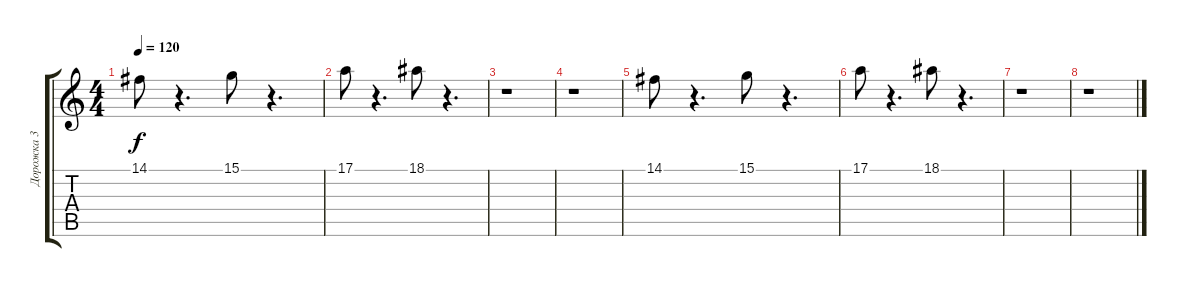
\track ("Дорожка 3" "Дорожка 3") {instrument lead3calliope}
\staff {score tabs}
\tuning (E4 B3 G3 D3 A2 E2) {hide}
\ts (4 4)
\tempo 120
\clef g2
\ks c
14.1.8{dy f} r.4{d} 15.1.8 r.4{d} |
17.1.8 r.4{d} 18.1.8 r.4{d} |
r.1 |
r.1 |
14.1.8 r.4{d} 15.1.8 r.4{d} |
17.1.8 r.4{d} 18.1.8 r.4{d} |
r.1 |
r.1
